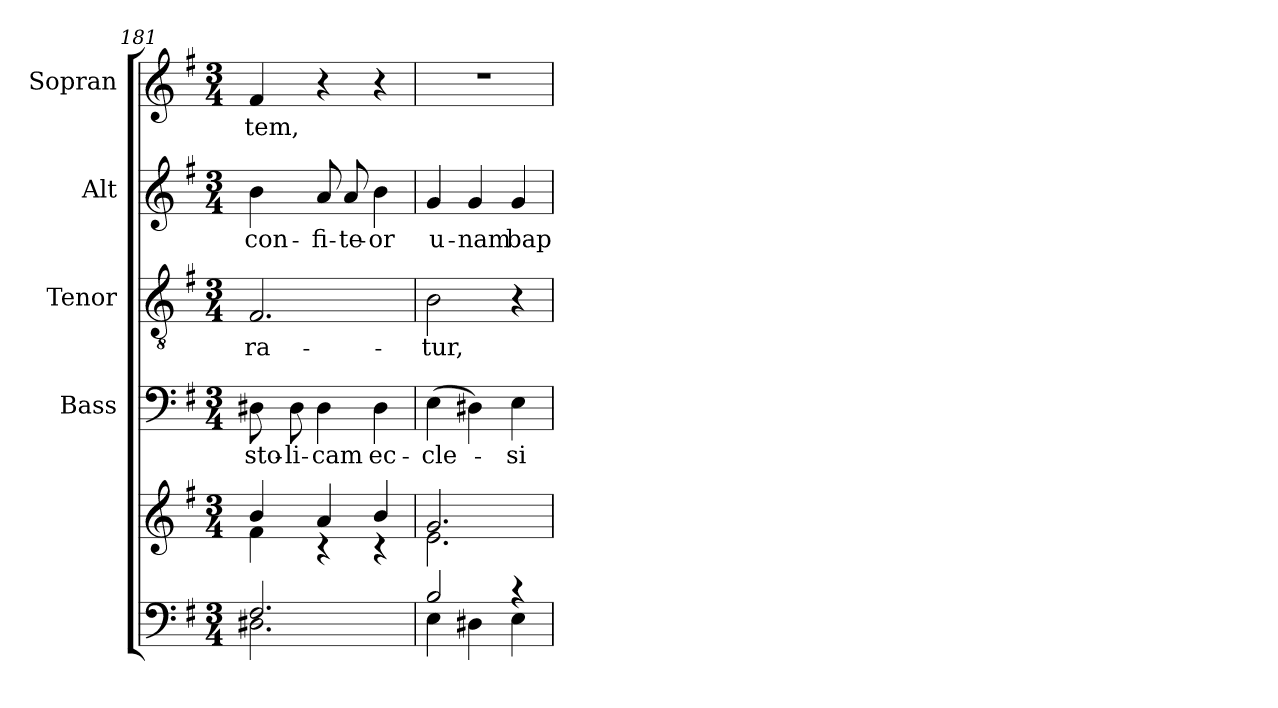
**kern	**kern	**kern	**text	**kern	**text	**kern	**text	**kern	**text
*part5	*part5	*part4	*part4	*part3	*part3	*part2	*part2	*part1	*part1
*staff6	*staff5	*staff4	*staff4	*staff3	*staff3	*staff2	*staff2	*staff1	*staff1
*	*	*I"Bass	*	*I"Tenor	*	*I"Alt	*	*I"Sopran	*
*	*	*I'B.	*	*I'T.	*	*I'A.	*	*I'S.	*
*clefF4	*clefG2	*clefF4	*	*clefGv2	*	*clefG2	*	*clefG2	*
*k[f#]	*k[f#]	*k[f#]	*	*k[f#]	*	*k[f#]	*	*k[f#]	*
*G:	*G:	*G:	*	*G:	*	*G:	*	*G:	*
*M3/4	*M3/4	*M3/4	*	*M3/4	*	*M3/4	*	*M3/4	*
=181	=181	=181	=181	=181	=181	=181	=181	=181	=181
*^	*^	*	*	*	*	*	*	*	*
!	!	!	!	!	!LO:LY:b	!	!LO:LY:b	!	!LO:LY:b	!	!LO:LY:b
2.F#/	2.D#X\	4b/	4f#\	8D#X\	-sto-	2.F#/	-ra-	4b\	con-	4f#/	-tem,
!	!	!	!	!	!LO:LY:b	!	!	!	!	!	!
.	.	.	.	8D#\	-li-	.	.	.	.	.	.
!	!	!	!	!	!LO:LY:b	!	!	!	!LO:LY:b	!	!
.	.	4a/	4rc	4D#\	-cam	.	.	8a/	-fi-	4r	.
!	!	!	!	!	!	!	!	!	!LO:LY:b	!	!
.	.	.	.	.	.	.	.	8a/	-te-	.	.
!	!	!	!	!	!LO:LY:b	!	!	!	!LO:LY:b	!	!
.	.	4b/	4rc	4D#\	ec-	.	.	4b\	-or	4r	.
=182	=182	=182	=182	=182	=182	=182	=182	=182	=182	=182	=182
!	!	!	!	!	!LO:LY:b	!	!LO:LY:b	!	!LO:LY:b	!	!
2B/	4E\	2.g/	2.e\	(>4E\	-cle-	2B\	-tur,	4g/	u-	2.r	.
!	!	!	!	!	!	!	!	!	!LO:LY:b	!	!
.	4D#X\	.	.	4D#X\)	.	.	.	4g/	-nam	.	.
!	!	!	!	!	!LO:LY:b	!	!	!	!LO:LY:b	!	!
4rc	4E\	.	.	4E\	-si-	4r	.	4g/	bap-	.	.
*v	*v	*	*	*	*	*	*	*	*	*	*
*	*v	*v	*	*	*	*	*	*	*	*
=	=	=	=	=	=	=	=	=	=
*-	*-	*-	*-	*-	*-	*-	*-	*-	*-
